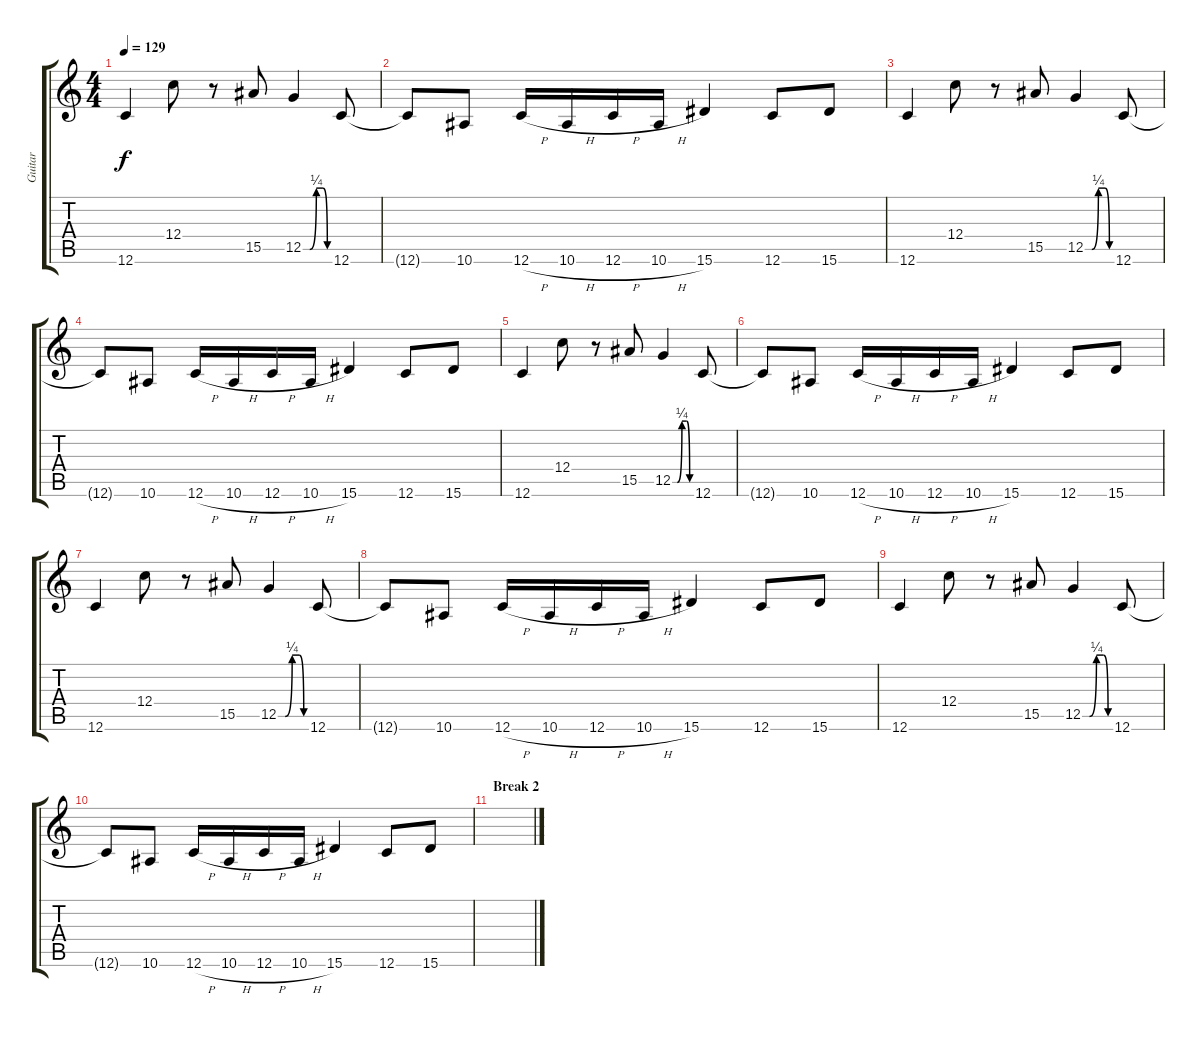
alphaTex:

\track ("Guitar" "Guitar") {instrument electricguitarclean}
\staff {score tabs}
\tuning (D4 A3 F3 C3 G2 C2) {hide}
\ts (4 4)
\tempo 129
\clef g2
\ks c
12.6.4{dy f volume 16 instrument overdrivenguitar} 12.4.8 r.8 15.5.8 12.5{be (custom 0 0 15 0 30 1 45 1 55 0 60 0)}.4 12.6.8 |
12.6{t}.8 10.6.8 12.6{h}.16 10.6{h}.16 12.6{h}.16 10.6{h}.16 15.6.4 12.6.8 15.6.8 |
12.6.4{volume 16 instrument overdrivenguitar} 12.4.8 r.8 15.5.8 12.5{be (custom 0 0 15 0 30 1 45 1 55 0 60 0)}.4 12.6.8 |
12.6{t}.8 10.6.8 12.6{h}.16 10.6{h}.16 12.6{h}.16 10.6{h}.16 15.6.4 12.6.8 15.6.8 |
12.6.4{volume 16 instrument overdrivenguitar} 12.4.8 r.8 15.5.8 12.5{be (custom 0 0 15 0 30 1 45 1 55 0 60 0)}.4 12.6.8 |
12.6{t}.8 10.6.8 12.6{h}.16 10.6{h}.16 12.6{h}.16 10.6{h}.16 15.6.4 12.6.8 15.6.8 |
12.6.4{volume 16 instrument overdrivenguitar} 12.4.8 r.8 15.5.8 12.5{be (custom 0 0 15 0 30 1 45 1 55 0 60 0)}.4 12.6.8 |
12.6{t}.8 10.6.8 12.6{h}.16 10.6{h}.16 12.6{h}.16 10.6{h}.16 15.6.4 12.6.8 15.6.8 |
12.6.4{volume 16 instrument overdrivenguitar} 12.4.8 r.8 15.5.8 12.5{be (custom 0 0 15 0 30 1 45 1 55 0 60 0)}.4 12.6.8 |
12.6{t}.8 10.6.8 12.6{h}.16 10.6{h}.16 12.6{h}.16 10.6{h}.16 15.6.4 12.6.8 15.6.8 |
\section ("" "Break 2")
